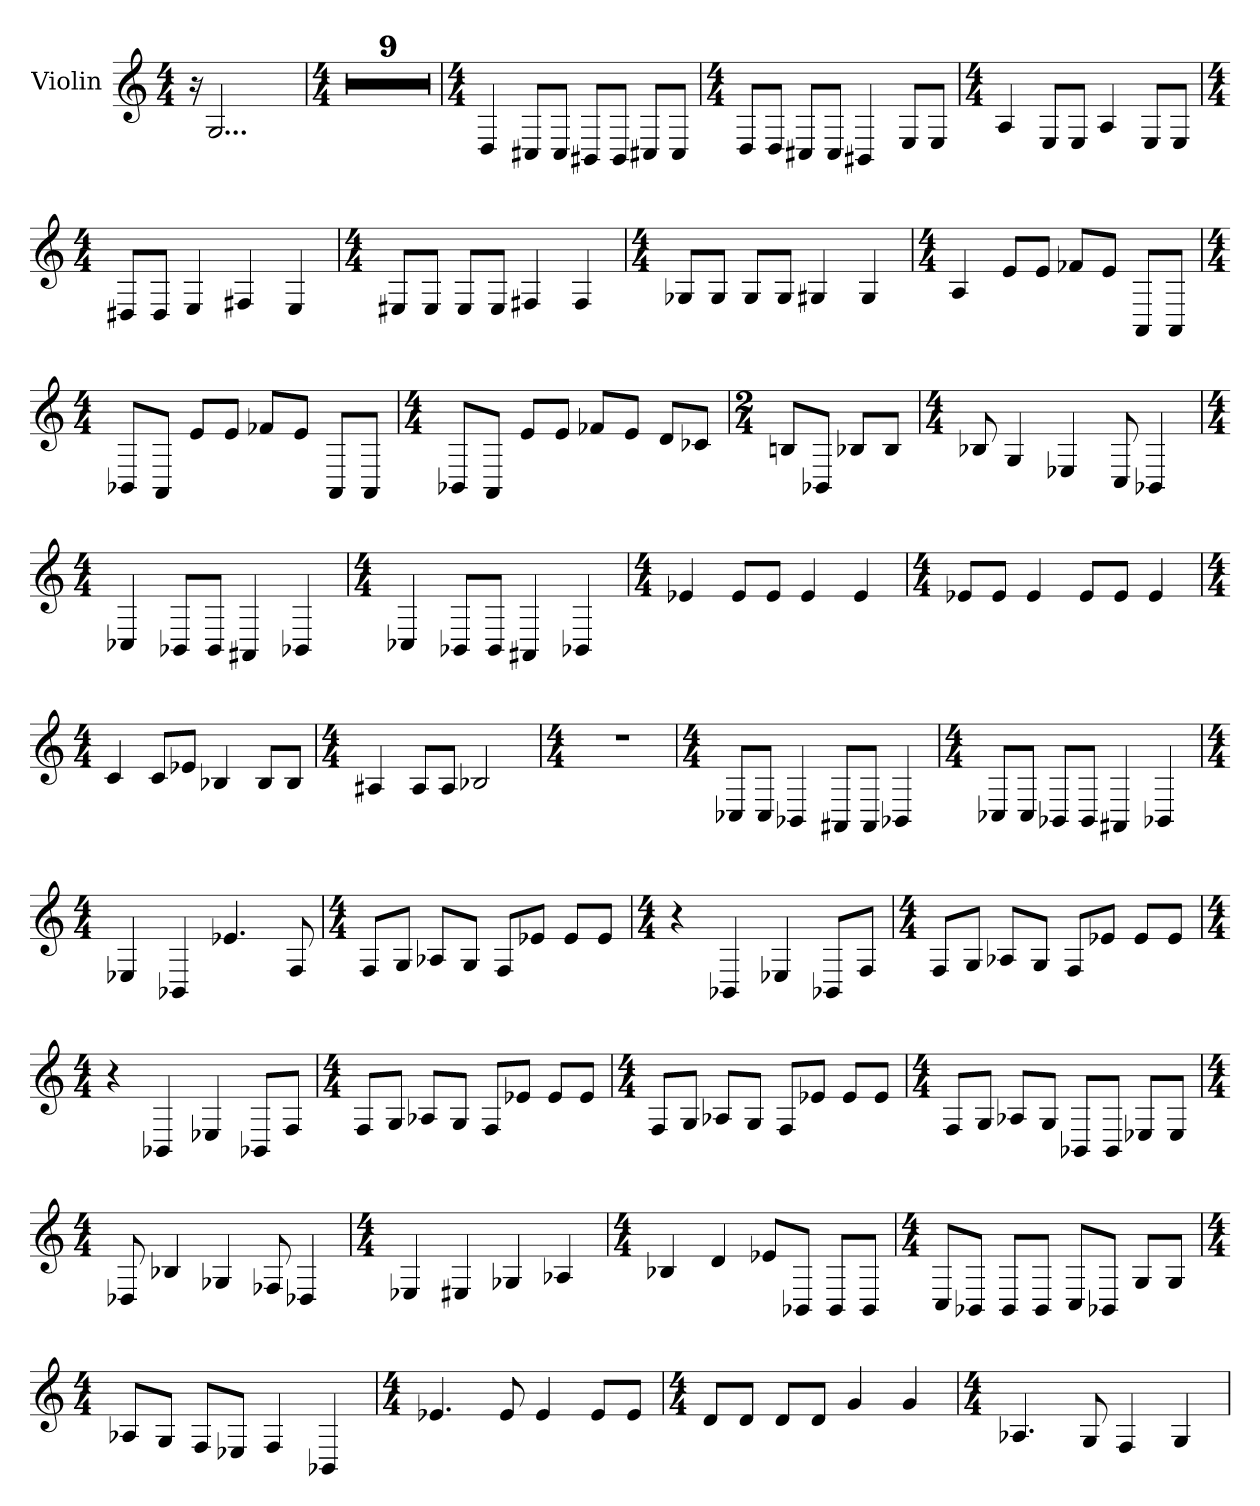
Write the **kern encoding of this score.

**kern
*part1
*staff1
*I"Violin
*I'Vln
*M4/4
=
16r
2...G
=
*M4/4
1r
=
*M4/4
1r
=
*M4/4
1r
=
*M4/4
1r
=
*M4/4
1r
=
*M4/4
1r
=
*M4/4
1r
=
*M4/4
1r
=
*M4/4
1r
=
*M4/4
4D
8C#XL
8C#J
8BB#XL
8BB#J
8C#XL
8C#J
=
*M4/4
8DL
8DJ
8C#XL
8C#J
4BB#X
8EL
8EJ
=
*M4/4
4A
8EL
8EJ
4A
8EL
8EJ
=
*M4/4
8D#XL
8D#J
4E
4F#X
4E
=
*M4/4
8E#XL
8E#J
8E#L
8E#J
4F#X
4F#
=
*M4/4
8G-XL
8G-J
8G-L
8G-J
4G#X
4G#
=
*M4/4
4A
8eL
8eJ
8f-XL
8eJ
8AAL
8AAJ
=
*M4/4
8BB-XL
8AAJ
8eL
8eJ
8f-XL
8eJ
8AAL
8AAJ
=
*M4/4
8BB-XL
8AAJ
8eL
8eJ
8f-XL
8eJ
8dL
8c-XJ
=
*M2/4
8BnL
8BB-XJ
8B-XL
8B-J
=
*M4/4
8B-X
4G
4E-X
8C
4BB-X
=
*M4/4
4C-X
8BB-XL
8BB-J
4AA#X
4BB-X
=
*M4/4
4C-X
8BB-XL
8BB-J
4AA#X
4BB-X
=
*M4/4
4e-X
8e-L
8e-J
4e-
4e-
=
*M4/4
8e-XL
8e-J
4e-
8e-L
8e-J
4e-
=
*M4/4
4c
8cL
8e-XJ
4B-X
8B-L
8B-J
=
*M4/4
4A#X
8A#L
8A#J
2B-X
=
*M4/4
1r
=
*M4/4
8C-XL
8C-J
4BB-X
8AA#XL
8AA#J
4BB-X
=
*M4/4
8C-XL
8C-J
8BB-XL
8BB-J
4AA#X
4BB-X
=
*M4/4
4E-X
4BB-X
4.e-X
8F
=
*M4/4
8FL
8GJ
8A-XL
8GJ
8FL
8e-XJ
8e-L
8e-J
=
*M4/4
4r
4BB-X
4E-X
8BB-XL
8FJ
=
*M4/4
8FL
8GJ
8A-XL
8GJ
8FL
8e-XJ
8e-L
8e-J
=
*M4/4
4r
4BB-X
4E-X
8BB-XL
8FJ
=
*M4/4
8FL
8GJ
8A-XL
8GJ
8FL
8e-XJ
8e-L
8e-J
=
*M4/4
8FL
8GJ
8A-XL
8GJ
8FL
8e-XJ
8e-L
8e-J
=
*M4/4
8FL
8GJ
8A-XL
8GJ
8BB-XL
8BB-J
8E-XL
8E-J
=
*M4/4
8D-X
4B-X
4G-X
8F-X
4D-X
=
*M4/4
4E-X
4E#X
4G-X
4A-X
=
*M4/4
4B-X
4d
8e-XL
8BB-XJ
8BB-L
8BB-J
=
*M4/4
8CL
8BB-XJ
8BB-L
8BB-J
8CL
8BB-XJ
8GL
8GJ
=
*M4/4
8A-XL
8GJ
8FL
8E-XJ
4F
4BB-X
=
*M4/4
4.e-X
8e-
4e-
8e-L
8e-J
=
*M4/4
8dL
8dJ
8dL
8dJ
4g
4g
=
*M4/4
4.A-X
8G
4F
4G
=
*-
